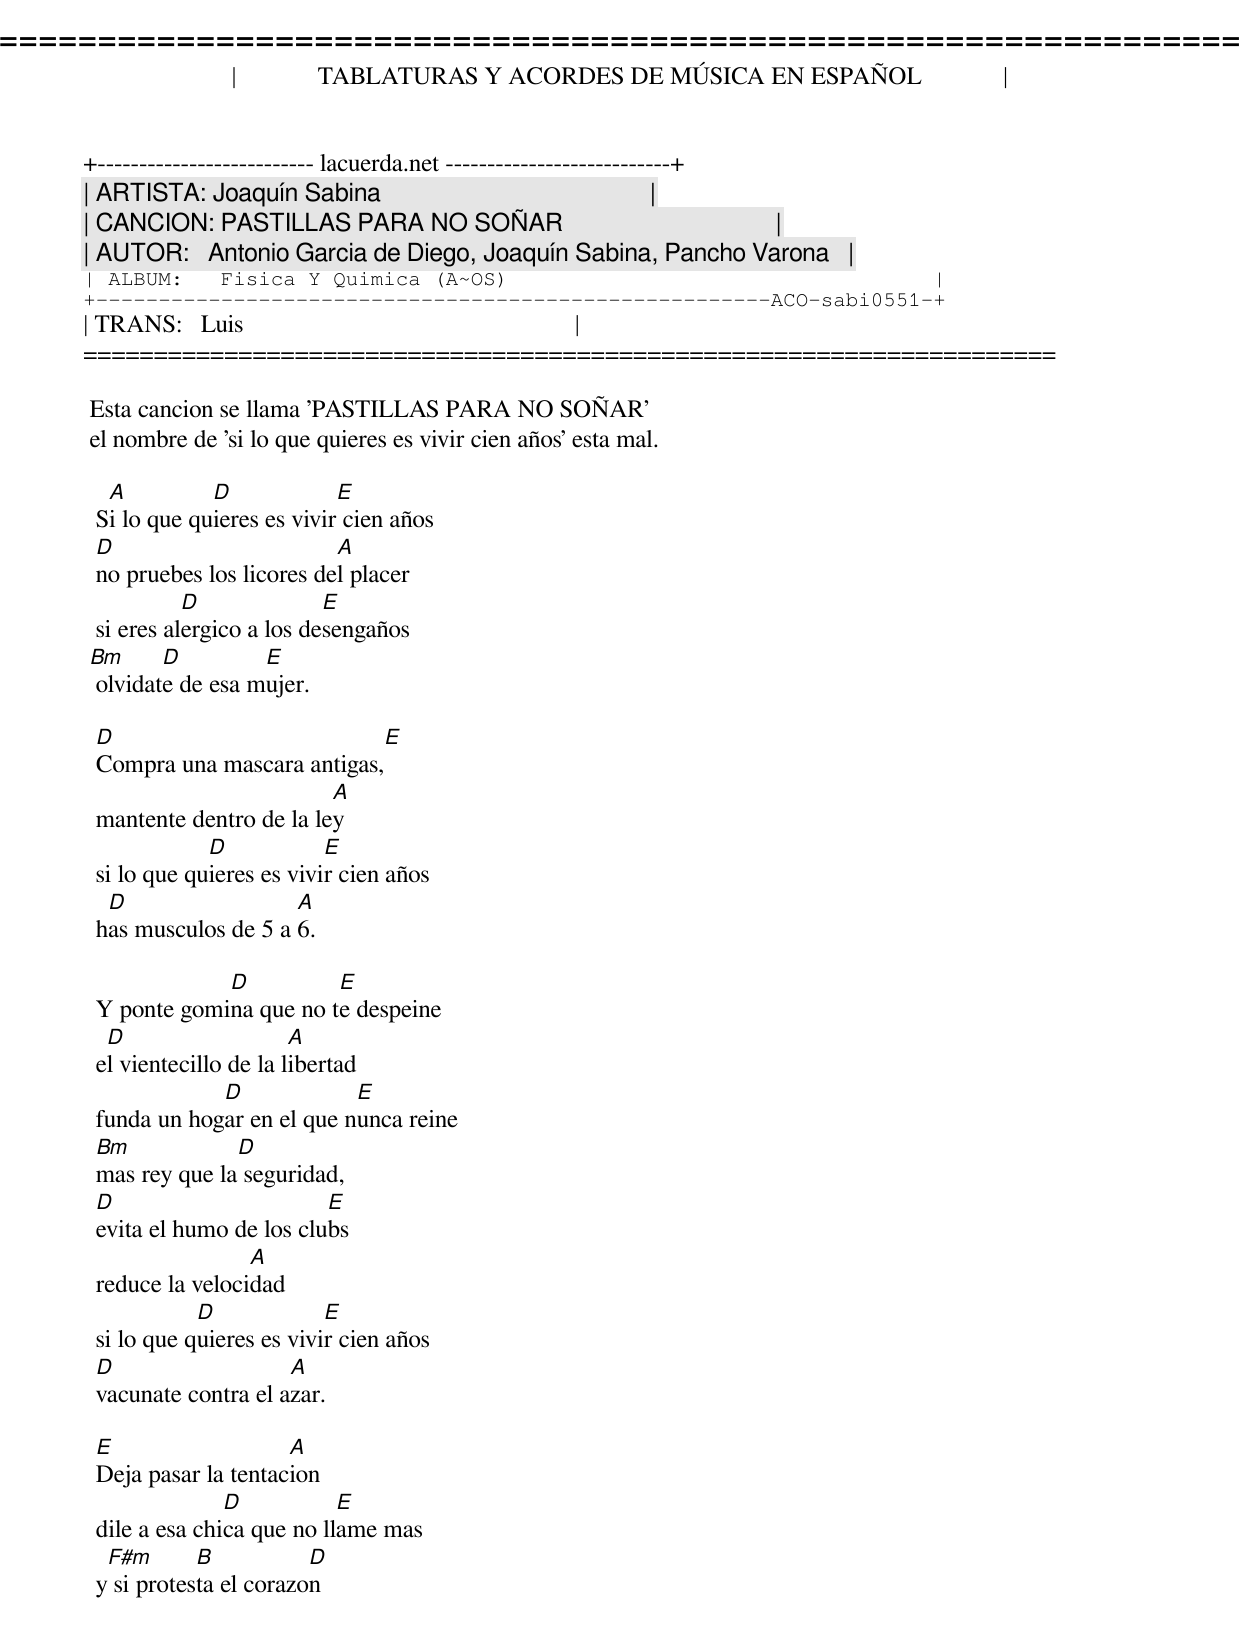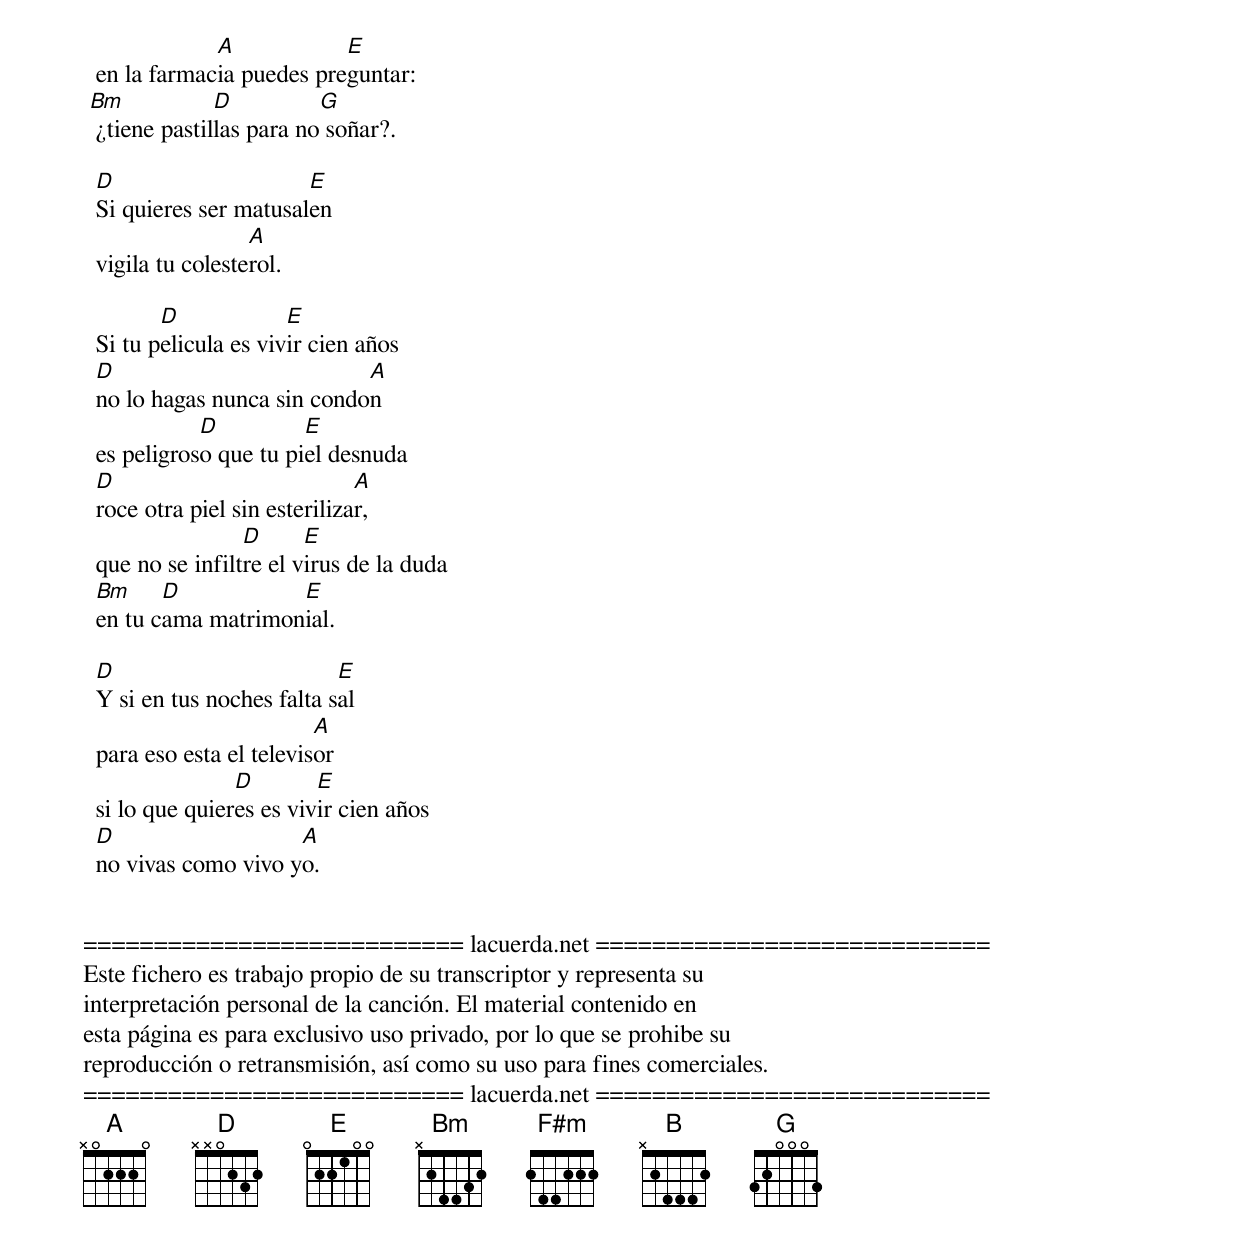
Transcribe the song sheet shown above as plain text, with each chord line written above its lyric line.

=====================================================================
|             TABLATURAS Y ACORDES DE MÚSICA EN ESPAÑOL             |
+-------------------------- lacuerda.net ---------------------------+
| ARTISTA: Joaquín Sabina                                           |
| CANCION: PASTILLAS PARA NO SOÑAR                                  |
| AUTOR:   Antonio Garcia de Diego, Joaquín Sabina, Pancho Varona   |
| ALBUM:   Fisica Y Quimica (A~OS)                                  |
+------------------------------------------------------ACO-sabi0551-+
| TRANS:   Luis                                                     |
=====================================================================

 Esta cancion se llama 'PASTILLAS PARA NO SOÑAR'
 el nombre de 'si lo que quieres es vivir cien años' esta mal.

   A          D             E
  Si lo que quieres es vivir cien años
  D                        A
  no pruebes los licores del placer
            D              E
  si eres alergico a los desengaños
 Bm      D         E
  olvidate de esa mujer.

  D                          E
  Compra una mascara antigas,
                          A
  mantente dentro de la ley
              D            E
  si lo que quieres es vivir cien años
   D                  A
  has musculos de 5 a 6.

              D          E
  Y ponte gomina que no te despeine
   D                    A
  el vientecillo de la libertad
              D             E
  funda un hogar en el que nunca reine
  Bm            D
  mas rey que la seguridad,
  D                       E
  evita el humo de los clubs
                  A
  reduce la velocidad
             D             E
  si lo que quieres es vivir cien años
  D                   A
  vacunate contra el azar.

  E                   A
  Deja pasar la tentacion
                D           E
  dile a esa chica que no llame mas
   F#m       B           D
  y si protesta el corazon
              A            E
  en la farmacia puedes preguntar:
 Bm            D          G
  ¿tiene pastillas para no soñar?.

  D                     E
  Si quieres ser matusalen
                   A
  vigila tu colesterol.

         D             E
  Si tu pelicula es vivir cien años
  D                          A
  no lo hagas nunca sin condon
             D          E
  es peligroso que tu piel desnuda
  D                            A
  roce otra piel sin esterilizar,
                  D      E
  que no se infiltre el virus de la duda
  Bm     D           E
  en tu cama matrimonial.

  D                         E
  Y si en tus noches falta sal
                          A
  para eso esta el televisor
                 D        E
  si lo que quieres es vivir cien años
  D                   A
  no vivas como vivo yo.


=========================== lacuerda.net ============================
Este fichero es trabajo propio de su transcriptor y representa su
interpretación personal de la canción. El material contenido en
esta página es para exclusivo uso privado, por lo que se prohibe su
reproducción o retransmisión, así como su uso para fines comerciales.
=========================== lacuerda.net ============================
